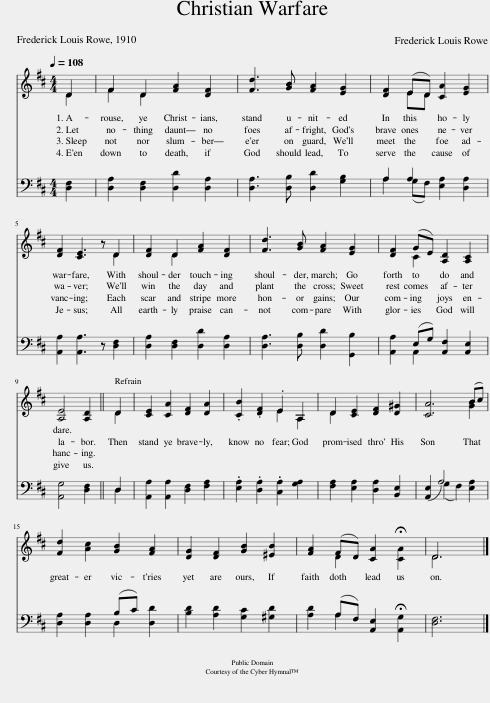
X:1
%%score ( 1 2 ) ( 3 4 )
L:1/8
Q:1/4=108
M:4/4
I:linebreak $
K:D
V:1 treble
V:2 treble
V:3 bass
V:4 bass
V:1
 D2 | F2 D2 [FA]2 [DF]2 | [Fd]3 [GB] [FA]2 [EG]2 | [DF]2 (ED) [CA]2 [EG]2 |$ [DF]2 [CE]3 z D2 | %5
 [DF]2 D2 [FA]2 [DF]2 | [Fd]3 [GB] [FA]2 [EG]2 | [DF]2 (GE) [A,D]2 [A,C]2 |$ [A,E]4 [A,D]2 || D2 | %10
 [CE]2 [CA]2 [DF]2 [DA]2 | .[CB]2 .[DF]2 .E2 A,2 | D2 [CE]2 [DF]2 [D^G]2 | [CA]6 (Bc) |$ [Fd]2 [Ac]2 [GB]2 [FA]2 | %15
 [DG]2 [DF]2 [GB]2 [^EB]2 | [FA]2 (FD) [CA]2 !fermata![CA]2 | D6 |] %18
V:2
 D2 | F2 D2 x4 | x8 | x2 ED x4 |$ x6 D2 | %5
 x2 D2 x4 | x8 | x2 C2 x4 |$ x6 || D2 | %10
 x8 | x4 E2 A,2 | D2 x6 | x6 [GB]2 |$ x8 | %15
 x8 | x2 D2 x4 | D6 |] %18
V:3
 [D,F,]2 | [D,A,]2 [D,F,]2 [D,D]2 [D,A,]2 | [D,A,]3 [D,B,] [D,D]2 [G,B,]2 | A,2 A,2 [E,A,]2 [D,A,]2 |$ [A,,A,]2 [A,,A,]3 z [D,F,]2 | %5
 [D,A,]2 [D,F,]2 [D,D]2 [D,A,]2 | [D,A,]3 [D,B,] [D,D]2 [G,,B,]2 | [A,,A,]2 (E,G,) [A,,F,]2 [A,,E,]2 |$ [A,,G,]4 [D,F,]2 || D,2 | %10
 [A,,A,]2 [A,,A,]2 [D,F,]2 [F,A,]2 | .[E,A,]2 .[D,A,]2 .[C,A,]2 [G,A,]2 | [F,A,]2 [E,A,]2 [D,A,]2 [B,,E,]2 | ([A,,E,]2 A,4) [E,A,]2 |$ [D,A,]2 [D,A,]2 (B,C) [D,D]2 | %15
 [B,D]2 [A,D]2 [G,C]2 [^G,D]2 | [A,D]2 (A,F,) [A,,E,]2 !fermata![A,,G,]2 | [D,F,]6 |] %18
V:4
 x2 | x8 | x8 | A,2 (G,F,) x4 |$ x8 | %5
 x8 | x8 | x2 A,,2 x4 |$ x6 || D,2 | %10
 x8 | x8 | x8 | x2 (G,2 F,2) x2 |$ x4 D,2 x2 | %15
 x8 | x2 A,2 x4 | x6 |] %18
